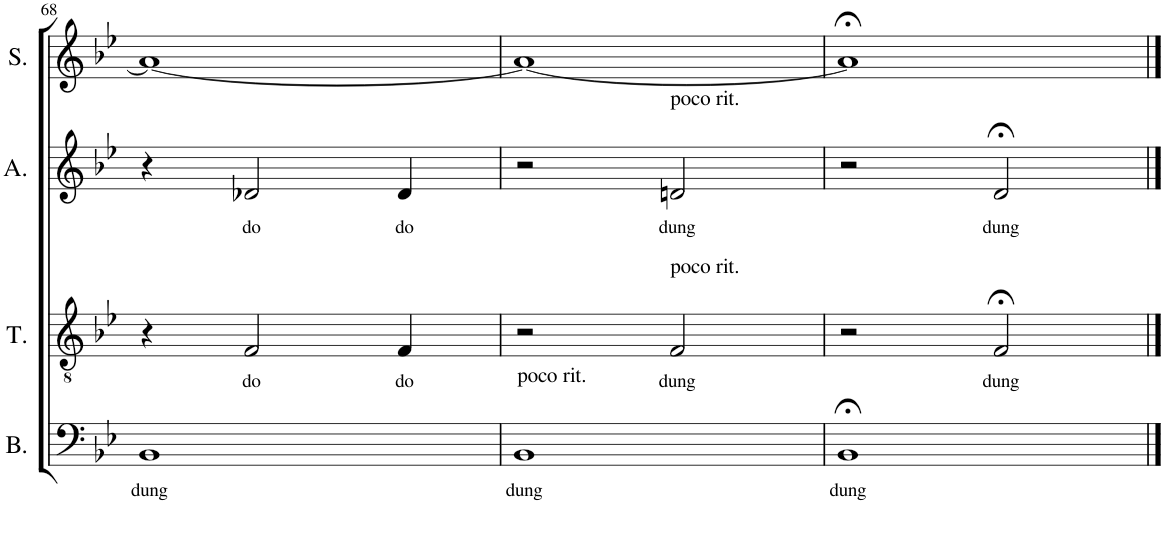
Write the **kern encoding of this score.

**kern	**text	**kern	**text	**kern	**text	**kern
*part4	*part4	*part3	*part3	*part2	*part2	*part1
*staff4	*staff4	*staff3	*staff3	*staff2	*staff2	*staff1
*I"Bass	*	*I"Tenor	*	*I"Alt	*	*I"Sopran
*I'B.	*	*I'T.	*	*I'A.	*	*I'S.
!!LO:PB:g=z
*clefF4	*	*clefGv2	*	*clefG2	*	*clefG2
*k[b-e-]	*	*k[b-e-]	*	*k[b-e-]	*	*k[b-e-]
*M4/4	*	*M4/4	*	*M4/4	*	*M4/4
=68	=68	=68	=68	=68	=68	=68
!	!LO:LY:b	!	!	!	!	!
1BB-	dung	4r	.	4r	.	1a_
!	!	!	!LO:LY:b	!	!LO:LY:b	!
.	.	2F/	do	2d-X/	do	.
!	!	!	!LO:LY:b	!	!LO:LY:b	!
.	.	4F/	do	4d-/	do	.
=69	=69	=69	=69	=69	=69	=69
!LO:TX:a:t=poco rit.	!	!	!	!	!	!
!	!LO:LY:b	!	!	!	!	!
1BB-	dung	2r	.	2r	.	1a_
!	!	!	!	!LO:TX:a:t=poco rit.	!	!
!	!	!LO:TX:a:t=poco rit.	!	!	!	!
!	!	!	!LO:LY:b	!	!LO:LY:b	!
.	.	2F/	dung	2dn/	dung	.
=70	=70	=70	=70	=70	=70	=70
!	!LO:LY:b	!	!	!	!	!
1BB-;<	dung	2r	.	2r	.	1a;<]
!	!	!	!LO:LY:b	!	!LO:LY:b	!
.	.	2F;</	dung	2d;</	dung	.
==	==	==	==	==	==	==
*-	*-	*-	*-	*-	*-	*-
